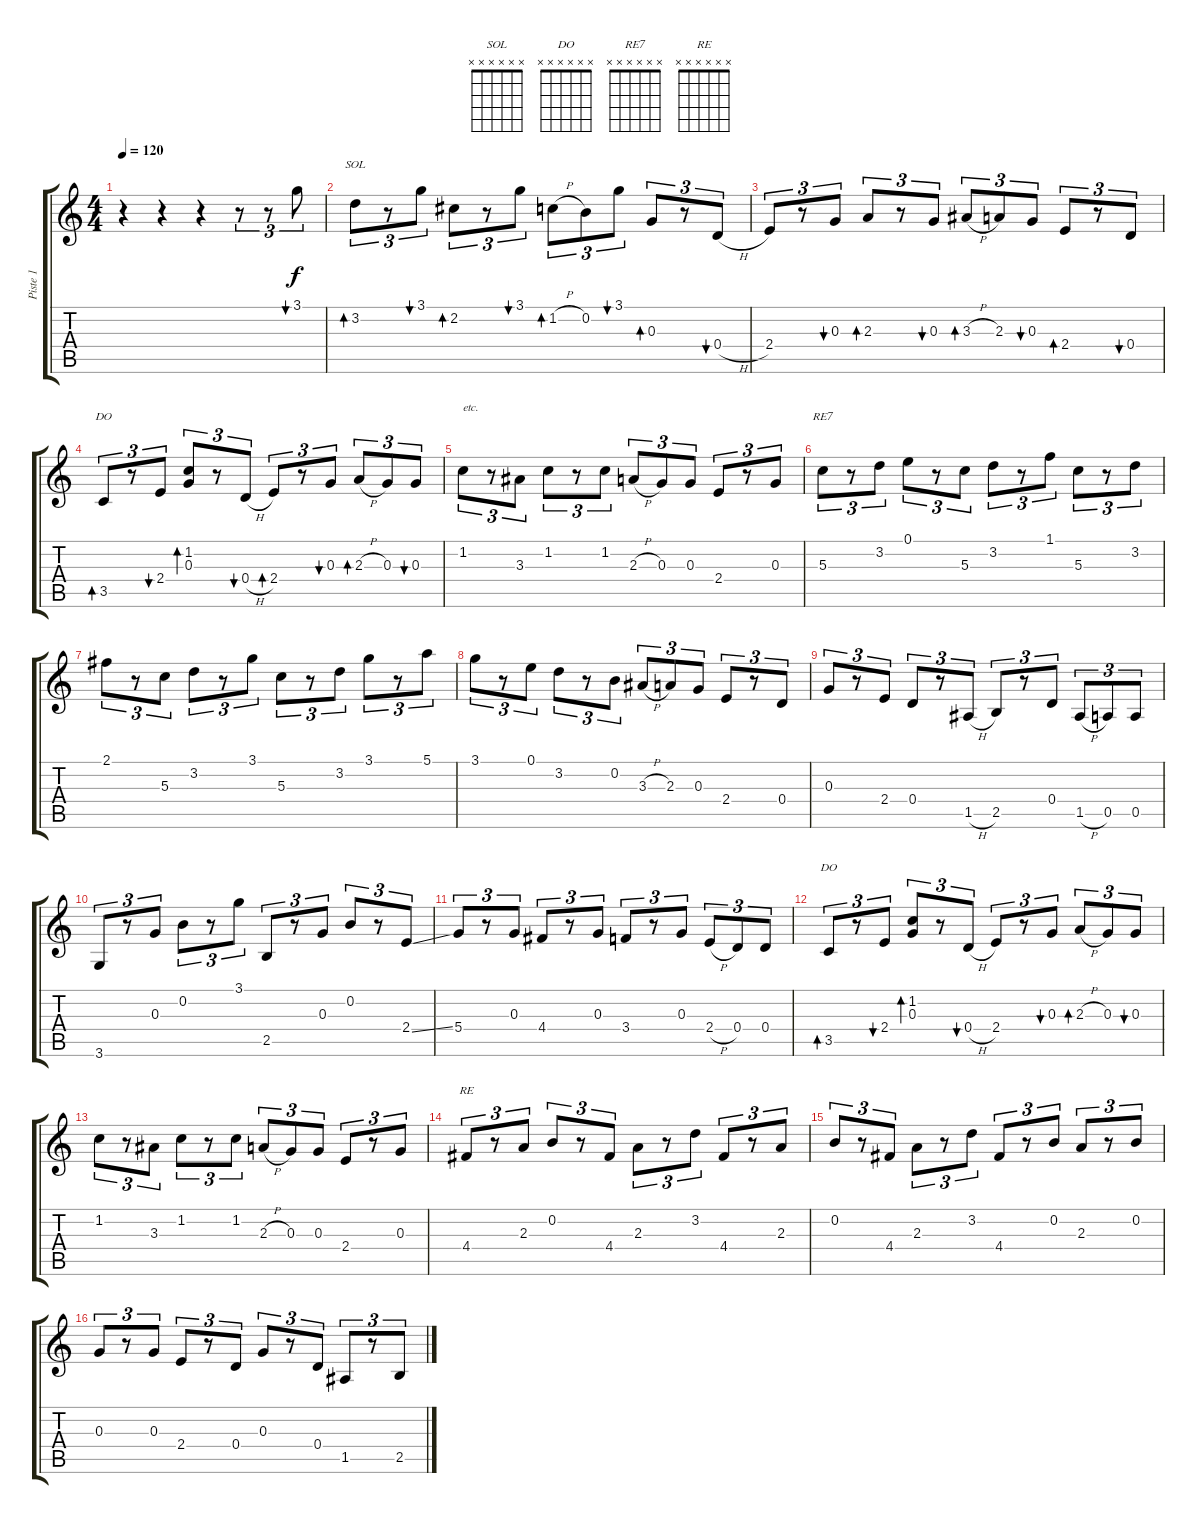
\track ("Piste 1" "Piste 1") {instrument acousticguitarnylon}
\staff {score tabs}
\tuning (E4 B3 G3 D3 A2 E2) {hide}
\chord ("SOL" x x x x x x) {firstfret 0}
\chord ("DO" 0 1 0 2 3 x)
\chord ("RE7" x x x x x x) {firstfret 0}
\chord ("DO" x x x x x x) {firstfret 0}
\chord ("RE" x x x x x x) {firstfret 0}
\ts (4 4)
\tempo 120
\clef g2
\ks c
r.4{dy f instrument acousticguitarnylon} r.4 r.4 r.8{tu (3 2)} r.8{tu (3 2)} 3.1.8{tu (3 2) bu 60} |
3.2.8{tu (3 2) bd 60 ch "SOL"} r.8{tu (3 2)} 3.1.8{tu (3 2) bu 60} 2.2.8{tu (3 2) bd 60} r.8{tu (3 2)} 3.1.8{tu (3 2) bu 60} 1.2{h}.8{tu (3 2) bd 60} 0.2.8{tu (3 2)} 3.1.8{tu (3 2) bu 60} 0.3.8{tu (3 2) bd 60} r.8{tu (3 2)} 0.4{h}.8{tu (3 2) bu 60} |
2.4.8{tu (3 2)} r.8{tu (3 2)} 0.3.8{tu (3 2) bu 60} 2.3.8{tu (3 2) bd 60} r.8{tu (3 2)} 0.3.8{tu (3 2) bu 60} 3.3{h}.8{tu (3 2) bd 60} 2.3.8{tu (3 2)} 0.3.8{tu (3 2) bu 60} 2.4.8{tu (3 2) bd 60} r.8{tu (3 2)} 0.4.8{tu (3 2) bu 60} |
3.5.8{tu (3 2) bd 60 ch "DO"} r.8{tu (3 2)} 2.4.8{tu (3 2) bu 60} (1.2 0.3).8{tu (3 2) bd 60} r.8{tu (3 2)} 0.4{h}.8{tu (3 2) bu 60} 2.4.8{tu (3 2) bd 60} r.8{tu (3 2)} 0.3.8{tu (3 2) bu 60} 2.3{h}.8{tu (3 2) bd 60} 0.3.8{tu (3 2)} 0.3.8{tu (3 2) bu 60} |
1.2.8{tu (3 2) txt "etc."} r.8{tu (3 2)} 3.3.8{tu (3 2)} 1.2.8{tu (3 2)} r.8{tu (3 2)} 1.2.8{tu (3 2)} 2.3{h}.8{tu (3 2)} 0.3.8{tu (3 2)} 0.3.8{tu (3 2)} 2.4.8{tu (3 2)} r.8{tu (3 2)} 0.3.8{tu (3 2)} |
5.3.8{tu (3 2) ch "RE7"} r.8{tu (3 2)} 3.2.8{tu (3 2)} 0.1.8{tu (3 2)} r.8{tu (3 2)} 5.3.8{tu (3 2)} 3.2.8{tu (3 2)} r.8{tu (3 2)} 1.1.8{tu (3 2)} 5.3.8{tu (3 2)} r.8{tu (3 2)} 3.2.8{tu (3 2)} |
2.1.8{tu (3 2)} r.8{tu (3 2)} 5.3.8{tu (3 2)} 3.2.8{tu (3 2)} r.8{tu (3 2)} 3.1.8{tu (3 2)} 5.3.8{tu (3 2)} r.8{tu (3 2)} 3.2.8{tu (3 2)} 3.1.8{tu (3 2)} r.8{tu (3 2)} 5.1.8{tu (3 2)} |
3.1.8{tu (3 2)} r.8{tu (3 2)} 0.1.8{tu (3 2)} 3.2.8{tu (3 2)} r.8{tu (3 2)} 0.2.8{tu (3 2)} 3.3{h}.8{tu (3 2)} 2.3.8{tu (3 2)} 0.3.8{tu (3 2)} 2.4.8{tu (3 2)} r.8{tu (3 2)} 0.4.8{tu (3 2)} |
0.3.8{tu (3 2)} r.8{tu (3 2)} 2.4.8{tu (3 2)} 0.4.8{tu (3 2)} r.8{tu (3 2)} 1.5{h}.8{tu (3 2)} 2.5.8{tu (3 2)} r.8{tu (3 2)} 0.4.8{tu (3 2)} 1.5{h}.8{tu (3 2)} 0.5.8{tu (3 2)} 0.5.8{tu (3 2)} |
3.6.8{tu (3 2)} r.8{tu (3 2)} 0.3.8{tu (3 2)} 0.2.8{tu (3 2)} r.8{tu (3 2)} 3.1.8{tu (3 2)} 2.5.8{tu (3 2)} r.8{tu (3 2)} 0.3.8{tu (3 2)} 0.2.8{tu (3 2)} r.8{tu (3 2)} 2.4{ss}.8{tu (3 2)} |
5.4.8{tu (3 2)} r.8{tu (3 2)} 0.3.8{tu (3 2)} 4.4.8{tu (3 2)} r.8{tu (3 2)} 0.3.8{tu (3 2)} 3.4.8{tu (3 2)} r.8{tu (3 2)} 0.3.8{tu (3 2)} 2.4{h}.8{tu (3 2)} 0.4.8{tu (3 2)} 0.4.8{tu (3 2)} |
3.5.8{tu (3 2) bd 60 ch "DO"} r.8{tu (3 2)} 2.4.8{tu (3 2) bu 60} (1.2 0.3).8{tu (3 2) bd 60} r.8{tu (3 2)} 0.4{h}.8{tu (3 2) bu 60} 2.4.8{tu (3 2)} r.8{tu (3 2)} 0.3.8{tu (3 2) bu 60} 2.3{h}.8{tu (3 2) bd 60} 0.3.8{tu (3 2)} 0.3.8{tu (3 2) bu 60} |
1.2.8{tu (3 2)} r.8{tu (3 2)} 3.3.8{tu (3 2)} 1.2.8{tu (3 2)} r.8{tu (3 2)} 1.2.8{tu (3 2)} 2.3{h}.8{tu (3 2)} 0.3.8{tu (3 2)} 0.3.8{tu (3 2)} 2.4.8{tu (3 2)} r.8{tu (3 2)} 0.3.8{tu (3 2)} |
4.4.8{tu (3 2) ch "RE"} r.8{tu (3 2)} 2.3.8{tu (3 2)} 0.2.8{tu (3 2)} r.8{tu (3 2)} 4.4.8{tu (3 2)} 2.3.8{tu (3 2)} r.8{tu (3 2)} 3.2.8{tu (3 2)} 4.4.8{tu (3 2)} r.8{tu (3 2)} 2.3.8{tu (3 2)} |
0.2.8{tu (3 2)} r.8{tu (3 2)} 4.4.8{tu (3 2)} 2.3.8{tu (3 2)} r.8{tu (3 2)} 3.2.8{tu (3 2)} 4.4.8{tu (3 2)} r.8{tu (3 2)} 0.2.8{tu (3 2)} 2.3.8{tu (3 2)} r.8{tu (3 2)} 0.2.8{tu (3 2)} |
0.3.8{tu (3 2)} r.8{tu (3 2)} 0.3.8{tu (3 2)} 2.4.8{tu (3 2)} r.8{tu (3 2)} 0.4.8{tu (3 2)} 0.3.8{tu (3 2)} r.8{tu (3 2)} 0.4.8{tu (3 2)} 1.5.8{tu (3 2)} r.8{tu (3 2)} 2.5.8{tu (3 2)}
